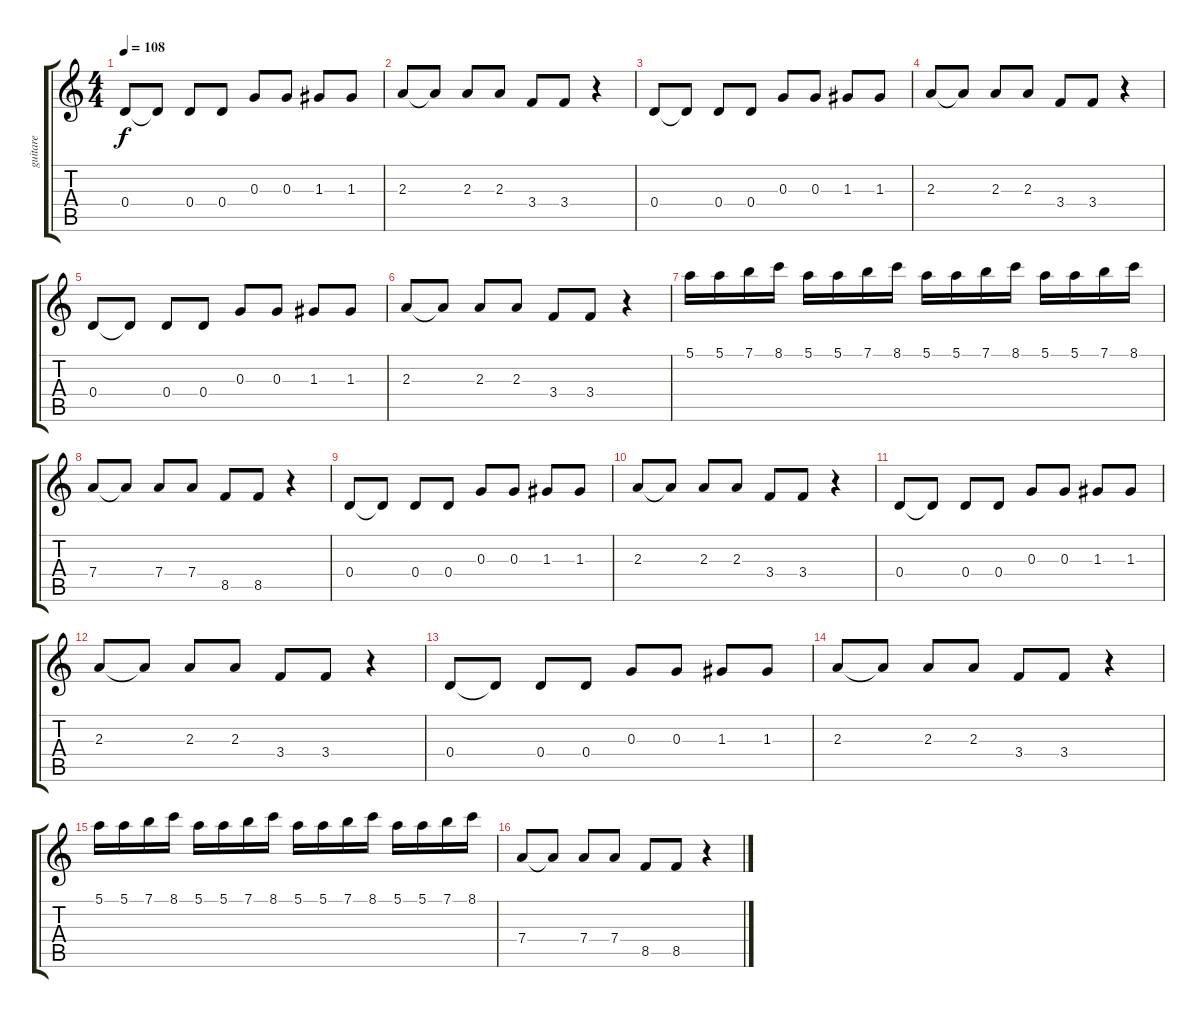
\track ("guitare" "guitare") {instrument acousticguitarsteel}
\staff {score tabs}
\tuning (E4 B3 G3 D3 A2 E2) {hide}
\ts (4 4)
\tempo 108
\clef g2
\ks c
0.4.8{dy f} 0.4{t}.8 0.4.8 0.4.8 0.3.8 0.3.8 1.3.8 1.3.8 |
2.3.8 2.3{t}.8 2.3.8 2.3.8 3.4.8 3.4.8 r.4 |
0.4.8 0.4{t}.8 0.4.8 0.4.8 0.3.8 0.3.8 1.3.8 1.3.8 |
2.3.8 2.3{t}.8 2.3.8 2.3.8 3.4.8 3.4.8 r.4 |
0.4.8 0.4{t}.8 0.4.8 0.4.8 0.3.8 0.3.8 1.3.8 1.3.8 |
2.3.8 2.3{t}.8 2.3.8 2.3.8 3.4.8 3.4.8 r.4 |
5.1.16 5.1.16 7.1.16 8.1.16 5.1.16 5.1.16 7.1.16 8.1.16 5.1.16 5.1.16 7.1.16 8.1.16 5.1.16 5.1.16 7.1.16 8.1.16 |
7.4.8 7.4{t}.8 7.4.8 7.4.8 8.5.8 8.5.8 r.4 |
0.4.8 0.4{t}.8 0.4.8 0.4.8 0.3.8 0.3.8 1.3.8 1.3.8 |
2.3.8 2.3{t}.8 2.3.8 2.3.8 3.4.8 3.4.8 r.4 |
0.4.8 0.4{t}.8 0.4.8 0.4.8 0.3.8 0.3.8 1.3.8 1.3.8 |
2.3.8 2.3{t}.8 2.3.8 2.3.8 3.4.8 3.4.8 r.4 |
0.4.8 0.4{t}.8 0.4.8 0.4.8 0.3.8 0.3.8 1.3.8 1.3.8 |
2.3.8 2.3{t}.8 2.3.8 2.3.8 3.4.8 3.4.8 r.4 |
5.1.16 5.1.16 7.1.16 8.1.16 5.1.16 5.1.16 7.1.16 8.1.16 5.1.16 5.1.16 7.1.16 8.1.16 5.1.16 5.1.16 7.1.16 8.1.16 |
7.4.8 7.4{t}.8 7.4.8 7.4.8 8.5.8 8.5.8 r.4
